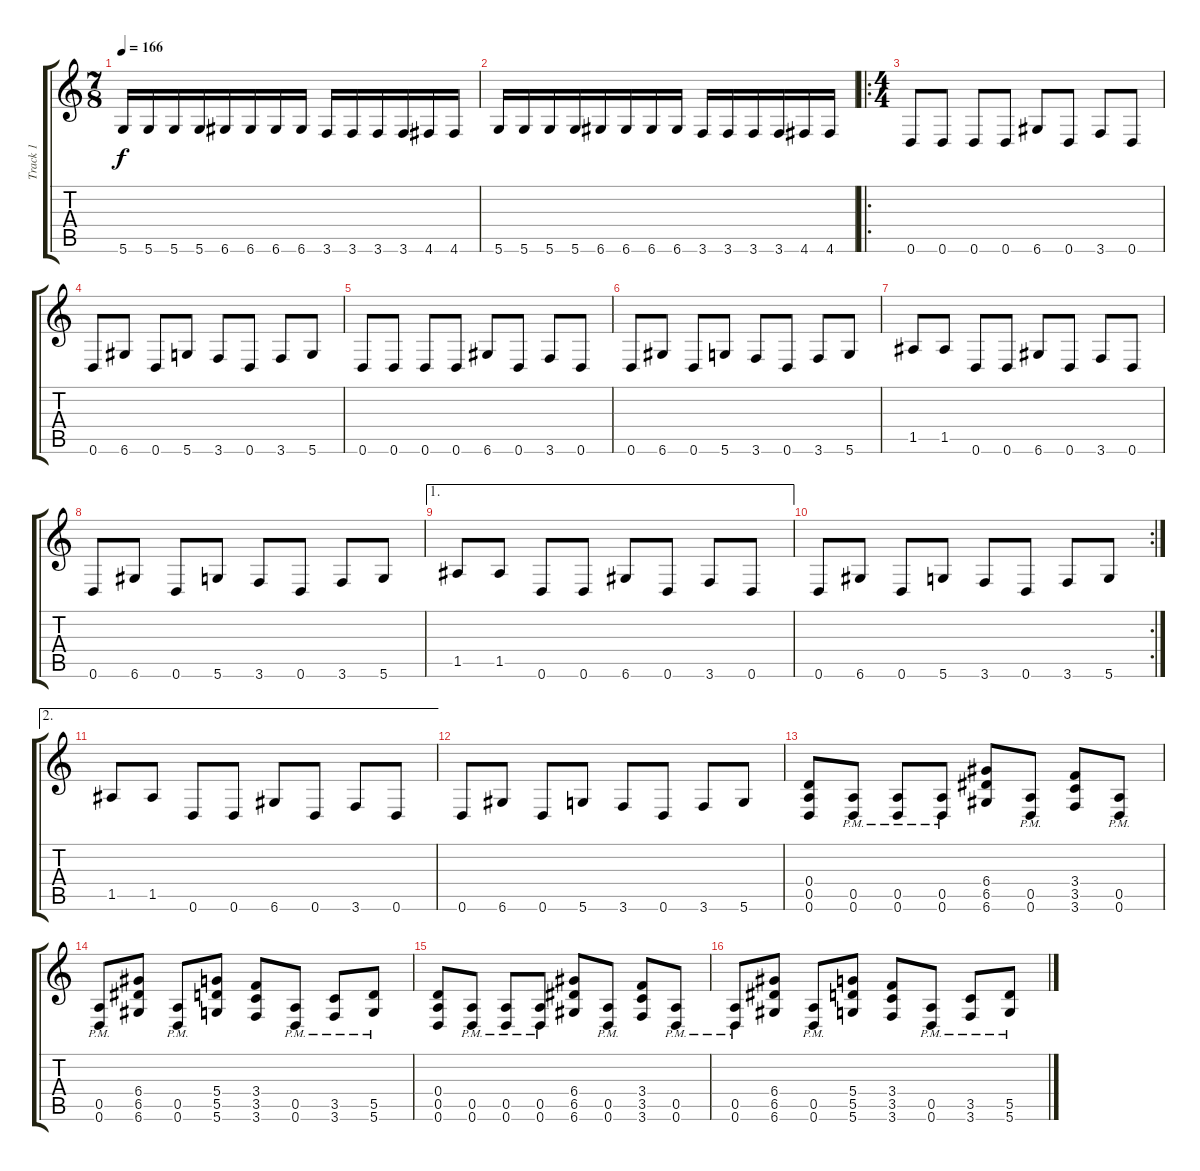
\track ("Track 1" "Track 1") {instrument distortionguitar}
\staff {score tabs}
\tuning (E4 B3 G3 D3 A2 D2) {hide}
\ts (7 8)
\tempo 166
\clef g2
\ks c
5.6.16{dy f} 5.6.16 5.6.16 5.6.16 6.6.16 6.6.16 6.6.16 6.6.16 3.6.16 3.6.16 3.6.16 3.6.16 4.6.16 4.6.16 |
5.6.16 5.6.16 5.6.16 5.6.16 6.6.16 6.6.16 6.6.16 6.6.16 3.6.16 3.6.16 3.6.16 3.6.16 4.6.16 4.6.16 |
\ro
\ts (4 4)
0.6.8 0.6.8 0.6.8 0.6.8 6.6.8 0.6.8 3.6.8 0.6.8 |
0.6.8 6.6.8 0.6.8 5.6.8 3.6.8 0.6.8 3.6.8 5.6.8 |
0.6.8 0.6.8 0.6.8 0.6.8 6.6.8 0.6.8 3.6.8 0.6.8 |
0.6.8 6.6.8 0.6.8 5.6.8 3.6.8 0.6.8 3.6.8 5.6.8 |
1.5.8 1.5.8 0.6.8 0.6.8 6.6.8 0.6.8 3.6.8 0.6.8 |
0.6.8 6.6.8 0.6.8 5.6.8 3.6.8 0.6.8 3.6.8 5.6.8 |
\ae 1
1.5.8 1.5.8 0.6.8 0.6.8 6.6.8 0.6.8 3.6.8 0.6.8 |
\rc 2
0.6.8 6.6.8 0.6.8 5.6.8 3.6.8 0.6.8 3.6.8 5.6.8 |
\ae 2
1.5.8 1.5.8 0.6.8 0.6.8 6.6.8 0.6.8 3.6.8 0.6.8 |
0.6.8 6.6.8 0.6.8 5.6.8 3.6.8 0.6.8 3.6.8 5.6.8 |
(0.4 0.5 0.6).8 (0.5{pm} 0.6{pm}).8 (0.5{pm} 0.6{pm}).8 (0.5{pm} 0.6{pm}).8 (6.4 6.5 6.6).8 (0.5{pm} 0.6{pm}).8 (3.4 3.5 3.6).8 (0.5{pm} 0.6{pm}).8 |
(0.5{pm} 0.6{pm}).8 (6.4 6.5 6.6).8 (0.5{pm} 0.6{pm}).8 (5.4 5.5 5.6).8 (3.4 3.5 3.6).8 (0.5{pm} 0.6{pm}).8 (3.5{pm} 3.6{pm}).8 (5.5{pm} 5.6{pm}).8 |
(0.4 0.5 0.6).8 (0.5{pm} 0.6{pm}).8 (0.5{pm} 0.6{pm}).8 (0.5{pm} 0.6{pm}).8 (6.4 6.5 6.6).8 (0.5{pm} 0.6{pm}).8 (3.4 3.5 3.6).8 (0.5{pm} 0.6{pm}).8 |
(0.5{pm} 0.6{pm}).8 (6.4 6.5 6.6).8 (0.5{pm} 0.6{pm}).8 (5.4 5.5 5.6).8 (3.4 3.5 3.6).8 (0.5{pm} 0.6{pm}).8 (3.5{pm} 3.6{pm}).8 (5.5{pm} 5.6{pm}).8
